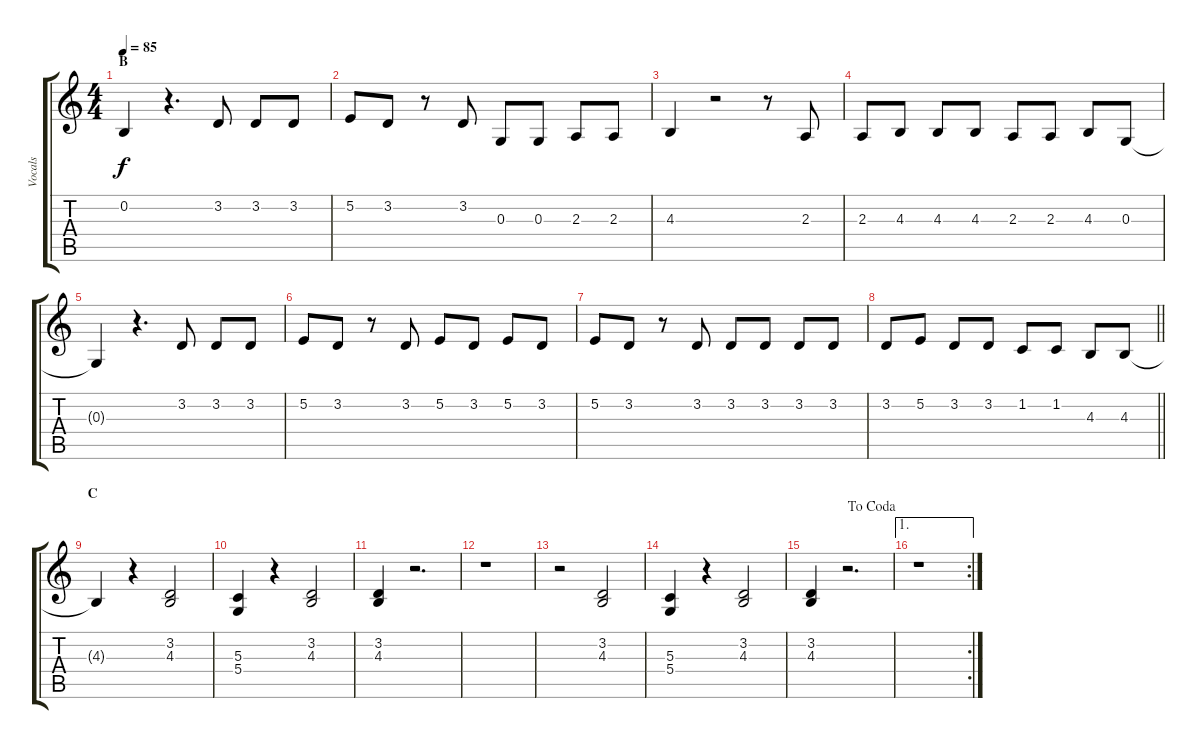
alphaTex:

\track ("Vocals" "Vocals") {instrument flute}
\staff {score tabs}
\tuning (E4 B3 G3 D3 A2 E2) {hide}
\ts (4 4)
\section ("" "B")
\tempo 85
\clef g2
\ks c
0.2{t}.4{dy f} r.4{d} 3.2.8 3.2.8 3.2.8 |
5.2.8 3.2.8 r.8 3.2.8 0.3.8 0.3.8 2.3.8 2.3.8 |
4.3.4 r.2 r.8 2.3.8 |
2.3.8 4.3.8 4.3.8 4.3.8 2.3.8 2.3.8 4.3.8 0.3.8 |
0.3{t}.4 r.4{d} 3.2.8 3.2.8 3.2.8 |
5.2.8 3.2.8 r.8 3.2.8 5.2.8 3.2.8 5.2.8 3.2.8 |
5.2.8 3.2.8 r.8 3.2.8 3.2.8 3.2.8 3.2.8 3.2.8 |
\barLineRight lightlight
3.2.8 5.2.8 3.2.8 3.2.8 1.2.8 1.2.8 4.3.8 4.3.8 |
\section ("" "C")
4.3{t}.4 r.4 (3.2 4.3).2 |
(5.3 5.4).4 r.4 (3.2 4.3).2 |
(3.2 4.3).4 r.2{d} |
r.1 |
r.2 (3.2 4.3).2 |
(5.3 5.4).4 r.4 (3.2 4.3).2 |
\jump dacoda
(3.2 4.3).4 r.2{d} |
\ae 1
\rc 2
r.1
